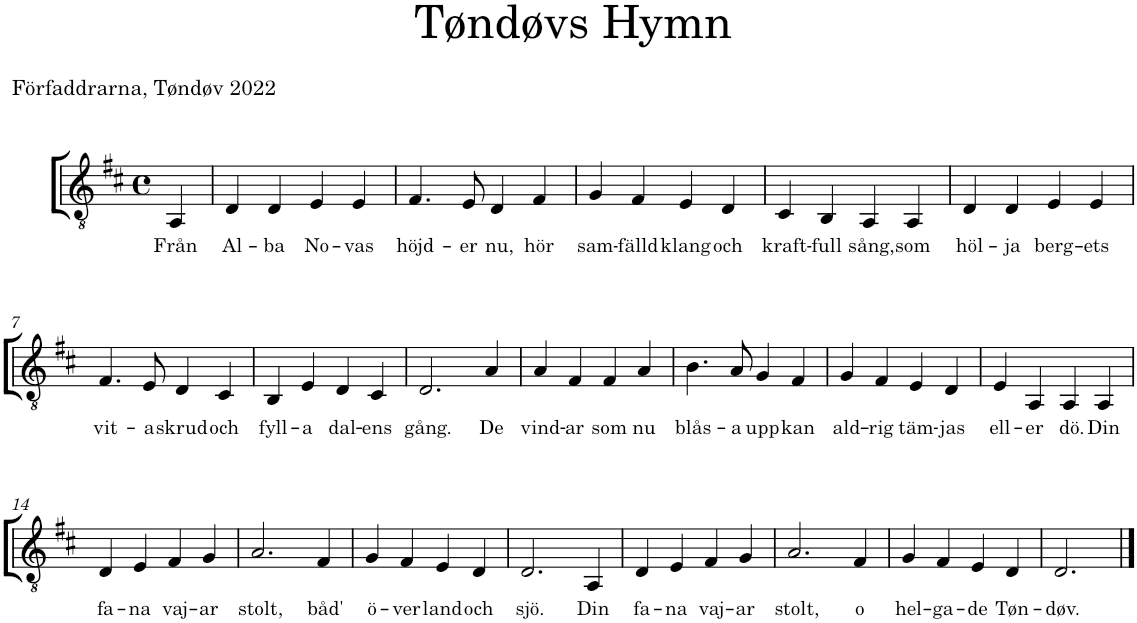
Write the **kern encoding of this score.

**kern	**text
*part1	*part1
*staff1	*staff1
*I"T T	*
*clefGv2	*
*k[f#c#]	*
*M4/4	*
*met(c)	*
=1	=1
!	!LO:LY:b
4AA/	Från
=2	=2
!	!LO:LY:b
4D/	Al-
!	!LO:LY:b
4D/	-ba
!	!LO:LY:b
4E/	No-
!	!LO:LY:b
4E/	-vas
=3	=3
!	!LO:LY:b
4.F#/	höjd-
!	!LO:LY:b
8E/	-er
!	!LO:LY:b
4D/	nu,
!	!LO:LY:b
4F#/	hör
=4	=4
!	!LO:LY:b
4G/	sam-
!	!LO:LY:b
4F#/	-fälld
!	!LO:LY:b
4E/	klang
!	!LO:LY:b
4D/	och
=5	=5
!	!LO:LY:b
4C#/	kraft-
!	!LO:LY:b
4BB/	-full
!	!LO:LY:b
4AA/	sång,
!	!LO:LY:b
4AA/	som
=6	=6
!	!LO:LY:b
4D/	höl-
!	!LO:LY:b
4D/	-ja
!	!LO:LY:b
4E/	berg-
!	!LO:LY:b
4E/	-ets
!!LO:LB:g=z
=7	=7
!	!LO:LY:b
4.F#/	vit-
!	!LO:LY:b
8E/	-a
!	!LO:LY:b
4D/	skrud
!	!LO:LY:b
4C#/	och
=8	=8
!	!LO:LY:b
4BB/	fyll-
!	!LO:LY:b
4E/	-a
!	!LO:LY:b
4D/	dal-
!	!LO:LY:b
4C#/	-ens
=9	=9
!	!LO:LY:b
2.D/	gång.
!	!LO:LY:b
4A/	De
=10	=10
!	!LO:LY:b
4A/	vind-
!	!LO:LY:b
4F#/	-ar
!	!LO:LY:b
4F#/	som
!	!LO:LY:b
4A/	nu
=11	=11
!	!LO:LY:b
4.B\	blås-
!	!LO:LY:b
8A/	-a
!	!LO:LY:b
4G/	upp
!	!LO:LY:b
4F#/	kan
=12	=12
!	!LO:LY:b
4G/	ald-
!	!LO:LY:b
4F#/	-rig
!	!LO:LY:b
4E/	täm-
!	!LO:LY:b
4D/	-jas
=13	=13
!	!LO:LY:b
4E/	ell-
!	!LO:LY:b
4AA/	-er
!	!LO:LY:b
4AA/	dö.
!	!LO:LY:b
4AA/	Din
!!LO:LB:g=z
=14	=14
!	!LO:LY:b
4D/	fa-
!	!LO:LY:b
4E/	-na
!	!LO:LY:b
4F#/	vaj-
!	!LO:LY:b
4G/	-ar
=15	=15
!	!LO:LY:b
2.A/	stolt,
!	!LO:LY:b
4F#/	båd'
=16	=16
!	!LO:LY:b
4G/	ö-
!	!LO:LY:b
4F#/	-ver
!	!LO:LY:b
4E/	land
!	!LO:LY:b
4D/	och
=17	=17
!	!LO:LY:b
2.D/	sjö.
!	!LO:LY:b
4AA/	Din
=18	=18
!	!LO:LY:b
4D/	fa-
!	!LO:LY:b
4E/	-na
!	!LO:LY:b
4F#/	vaj-
!	!LO:LY:b
4G/	-ar
=19	=19
!	!LO:LY:b
2.A/	stolt,
!	!LO:LY:b
4F#/	o
=20	=20
!	!LO:LY:b
4G/	hel-
!	!LO:LY:b
4F#/	-ga-
!	!LO:LY:b
4E/	-de
!	!LO:LY:b
4D/	Tøn-
=21	=21
!	!LO:LY:b
2.D/	-døv.
==	==
*-	*-
